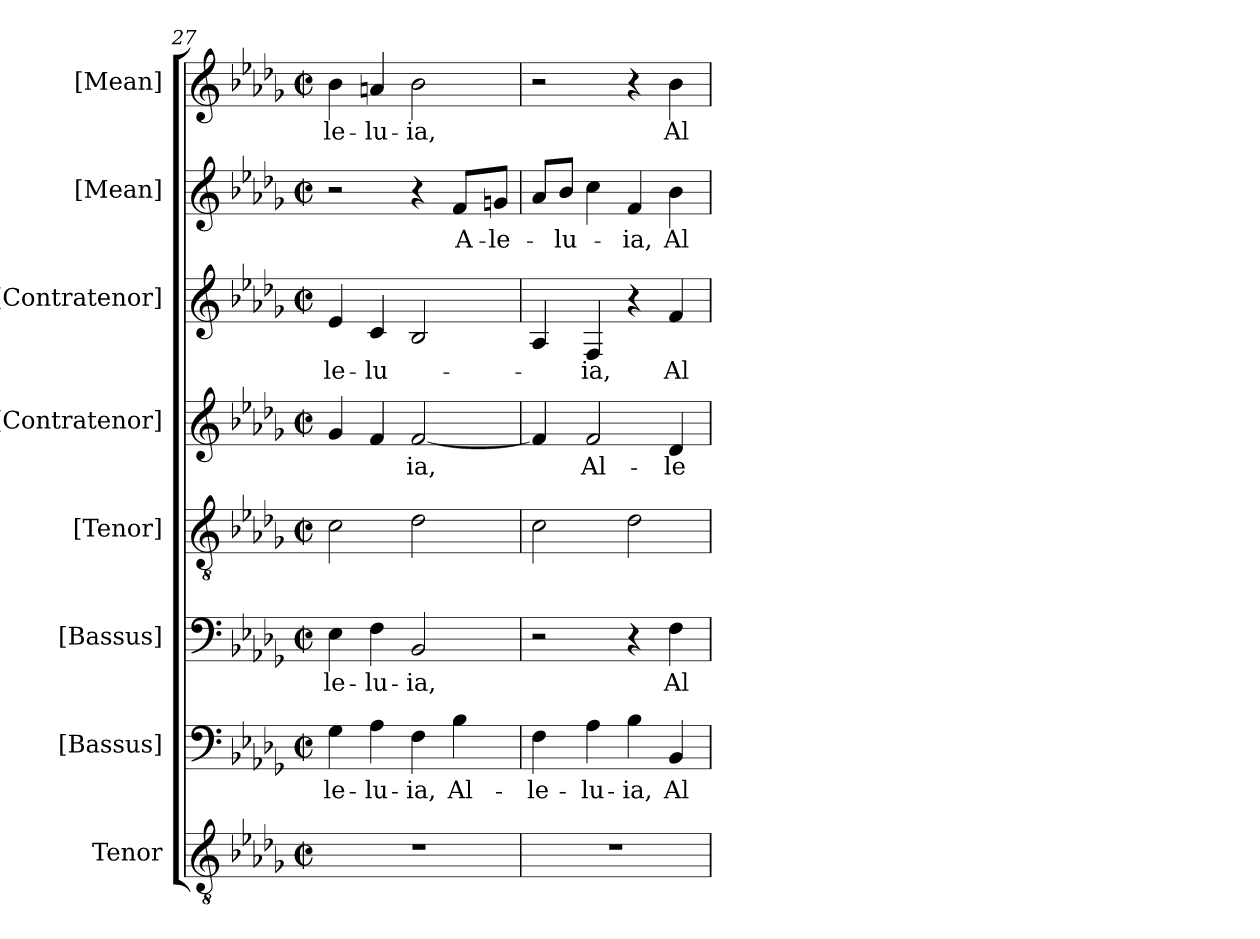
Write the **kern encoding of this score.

**kern	**kern	**text	**kern	**text	**kern	**kern	**text	**kern	**text	**kern	**text	**kern	**text
*part8	*part7	*part7	*part6	*part6	*part5	*part4	*part4	*part3	*part3	*part2	*part2	*part1	*part1
*staff8	*staff7	*staff7	*staff6	*staff6	*staff5	*staff4	*staff4	*staff3	*staff3	*staff2	*staff2	*staff1	*staff1
*I"Tenor	*I"[Bassus]	*	*I"[Bassus]	*	*I"[Tenor]	*I"[Contratenor]	*	*I"[Contratenor]	*	*I"[Mean]	*	*I"[Mean]	*
*	*	*	*	*	*I'T.	*	*	*	*	*	*	*	*
*clefGv2	*clefF4	*	*clefF4	*	*clefGv2	*clefG2	*	*clefG2	*	*clefG2	*	*clefG2	*
*ITrd7c12	*	*	*	*	*ITrd7c12	*ITrd7c12	*	*ITrd7c12	*	*	*	*	*
*k[b-e-a-d-g-]	*k[b-e-a-d-g-]	*	*k[b-e-a-d-g-]	*	*k[b-e-a-d-g-]	*k[b-e-a-d-g-]	*	*k[b-e-a-d-g-]	*	*k[b-e-a-d-g-]	*	*k[b-e-a-d-g-]	*
*b-:	*b-:	*	*b-:	*	*b-:	*b-:	*	*b-:	*	*b-:	*	*b-:	*
*M2/2	*M2/2	*	*M2/2	*	*M2/2	*M2/2	*	*M2/2	*	*M2/2	*	*M2/2	*
*met(c|)	*met(c|)	*	*met(c|)	*	*met(c|)	*met(c|)	*	*met(c|)	*	*met(c|)	*	*met(c|)	*
=27	=27	=27	=27	=27	=27	=27	=27	=27	=27	=27	=27	=27	=27
!	!	!LO:LY:b:color=#000000	!	!	!	!	!	!	!	!	!	!	!
!	!	!	!	!LO:LY:b:color=#000000	!	!	!	!	!	!	!	!	!
!	!	!	!	!	!	!	!	!	!LO:LY:b:color=#000000	!	!	!	!
!	!	!	!	!	!	!	!	!	!	!	!	!	!LO:LY:b:color=#000000
1r	4G-i\	-le-	4E-i\	-le-	2Ci\	4G-i/	.	4E-i/	-le-	2r	.	4b-i\	-le-
!	!	!LO:LY:b:color=#000000	!	!	!	!	!	!	!	!	!	!	!
!	!	!	!	!LO:LY:b:color=#000000	!	!	!	!	!	!	!	!	!
!	!	!	!	!	!	!	!	!	!LO:LY:b:color=#000000	!	!	!	!
!	!	!	!	!	!	!	!	!	!	!	!	!	!LO:LY:b:color=#000000
.	4A-i\	-lu-	4Fi\	-lu-	.	4Fi/	.	4Ci/	-lu-	.	.	4ani/	-lu-
!	!	!LO:LY:b:color=#000000	!	!	!	!	!	!	!	!	!	!	!
!	!	!	!	!LO:LY:b:color=#000000	!	!	!	!	!	!	!	!	!
!	!	!	!	!	!	!	!LO:LY:b:color=#000000	!	!	!	!	!	!
!	!	!	!	!	!	!	!	!	!	!	!	!	!LO:LY:b:color=#000000
.	4Fi\	-ia,	2BB-i/	-ia,	2D-i\	[<2Fi/	-ia,	2BB-i/	.	4r	.	2b-i\	-ia,
!	!	!LO:LY:b:color=#000000	!	!	!	!	!	!	!	!	!	!	!
!	!	!	!	!	!	!	!	!	!	!	!LO:LY:b:color=#000000	!	!
.	4B-i\	Al-	.	.	.	.	.	.	.	8fi/L	A-	.	.
!	!	!	!	!	!	!	!	!	!	!	!LO:LY:b:color=#000000	!	!
.	.	.	.	.	.	.	.	.	.	8gni/J	-le-	.	.
=28	=28	=28	=28	=28	=28	=28	=28	=28	=28	=28	=28	=28	=28
!	!	!LO:LY:b:color=#000000	!	!	!	!	!	!	!	!	!	!	!
1r	4Fi\	-le-	2r	.	2Ci\	4Fi/]	.	4AA-i/	.	8a-i/L	.	2r	.
!	!	!	!	!	!	!	!	!	!	!	!LO:LY:b:color=#000000	!	!
.	.	.	.	.	.	.	.	.	.	8b-i/J	-lu-	.	.
!	!	!LO:LY:b:color=#000000	!	!	!	!	!	!	!	!	!	!	!
!	!	!	!	!	!	!	!LO:LY:b:color=#000000	!	!	!	!	!	!
!	!	!	!	!	!	!	!	!	!LO:LY:b:color=#000000	!	!	!	!
.	4A-i\	-lu-	.	.	.	2Fi/	Al-	4FFi/	-ia,	4cci\	.	.	.
!	!	!LO:LY:b:color=#000000	!	!	!	!	!	!	!	!	!	!	!
!	!	!	!	!	!	!	!	!	!	!	!LO:LY:b:color=#000000	!	!
.	4B-i\	-ia,	4r	.	2D-i\	.	.	4r	.	4fi/	-ia,	4r	.
!	!	!LO:LY:b:color=#000000	!	!	!	!	!	!	!	!	!	!	!
!	!	!	!	!LO:LY:b:color=#000000	!	!	!	!	!	!	!	!	!
!	!	!	!	!	!	!	!LO:LY:b:color=#000000	!	!	!	!	!	!
!	!	!	!	!	!	!	!	!	!LO:LY:b:color=#000000	!	!	!	!
!	!	!	!	!	!	!	!	!	!	!	!LO:LY:b:color=#000000	!	!
!	!	!	!	!	!	!	!	!	!	!	!	!	!LO:LY:b:color=#000000
.	4BB-i/	Al-	4Fi\	Al-	.	4D-i/	-le-	4Fi/	Al-	4b-i\	Al-	4b-i\	Al-
=	=	=	=	=	=	=	=	=	=	=	=	=	=
*-	*-	*-	*-	*-	*-	*-	*-	*-	*-	*-	*-	*-	*-
